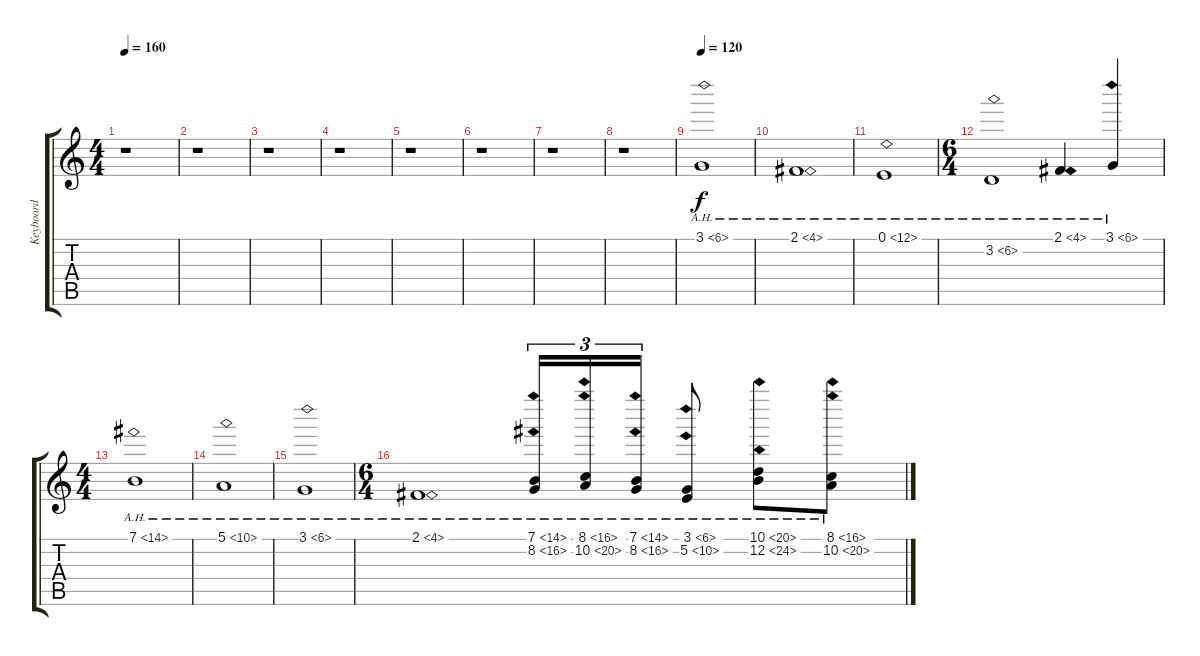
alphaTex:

\track ("Keyboard" "Keyboard") {instrument stringensemble1}
\staff {score tabs}
\tuning (E4 B3 G3 D3 A2 E2) {hide}
\ts (4 4)
\tempo 160
\clef g2
\ks c
r.1{dy f} |
r.1 |
r.1 |
r.1 |
r.1 |
r.1 |
r.1 |
r.1 |
\tempo 120
3.1{ah 3}.1 |
2.1{ah 2}.1 |
0.1{ah 12}.1 |
\ts (6 4)
3.2{ah 3}.1 2.1{ah 2}.4 3.1{ah 3}.4 |
\ts (4 4)
7.1{ah 7}.1 |
5.1{ah 5}.1 |
3.1{ah 3}.1 |
\ts (6 4)
2.1{ah 2}.1 (7.1{ah 7} 8.2{ah 8}).16{tu (3 2)} (8.1{ah 8} 10.2{ah 10}).16{tu (3 2)} (7.1{ah 7} 8.2{ah 8}).16{tu (3 2)} (3.1{ah 3} 5.2{ah 5}).8 (10.1{ah 10} 12.2{ah 12}).8 (8.1{ah 8} 10.2{ah 10}).8
